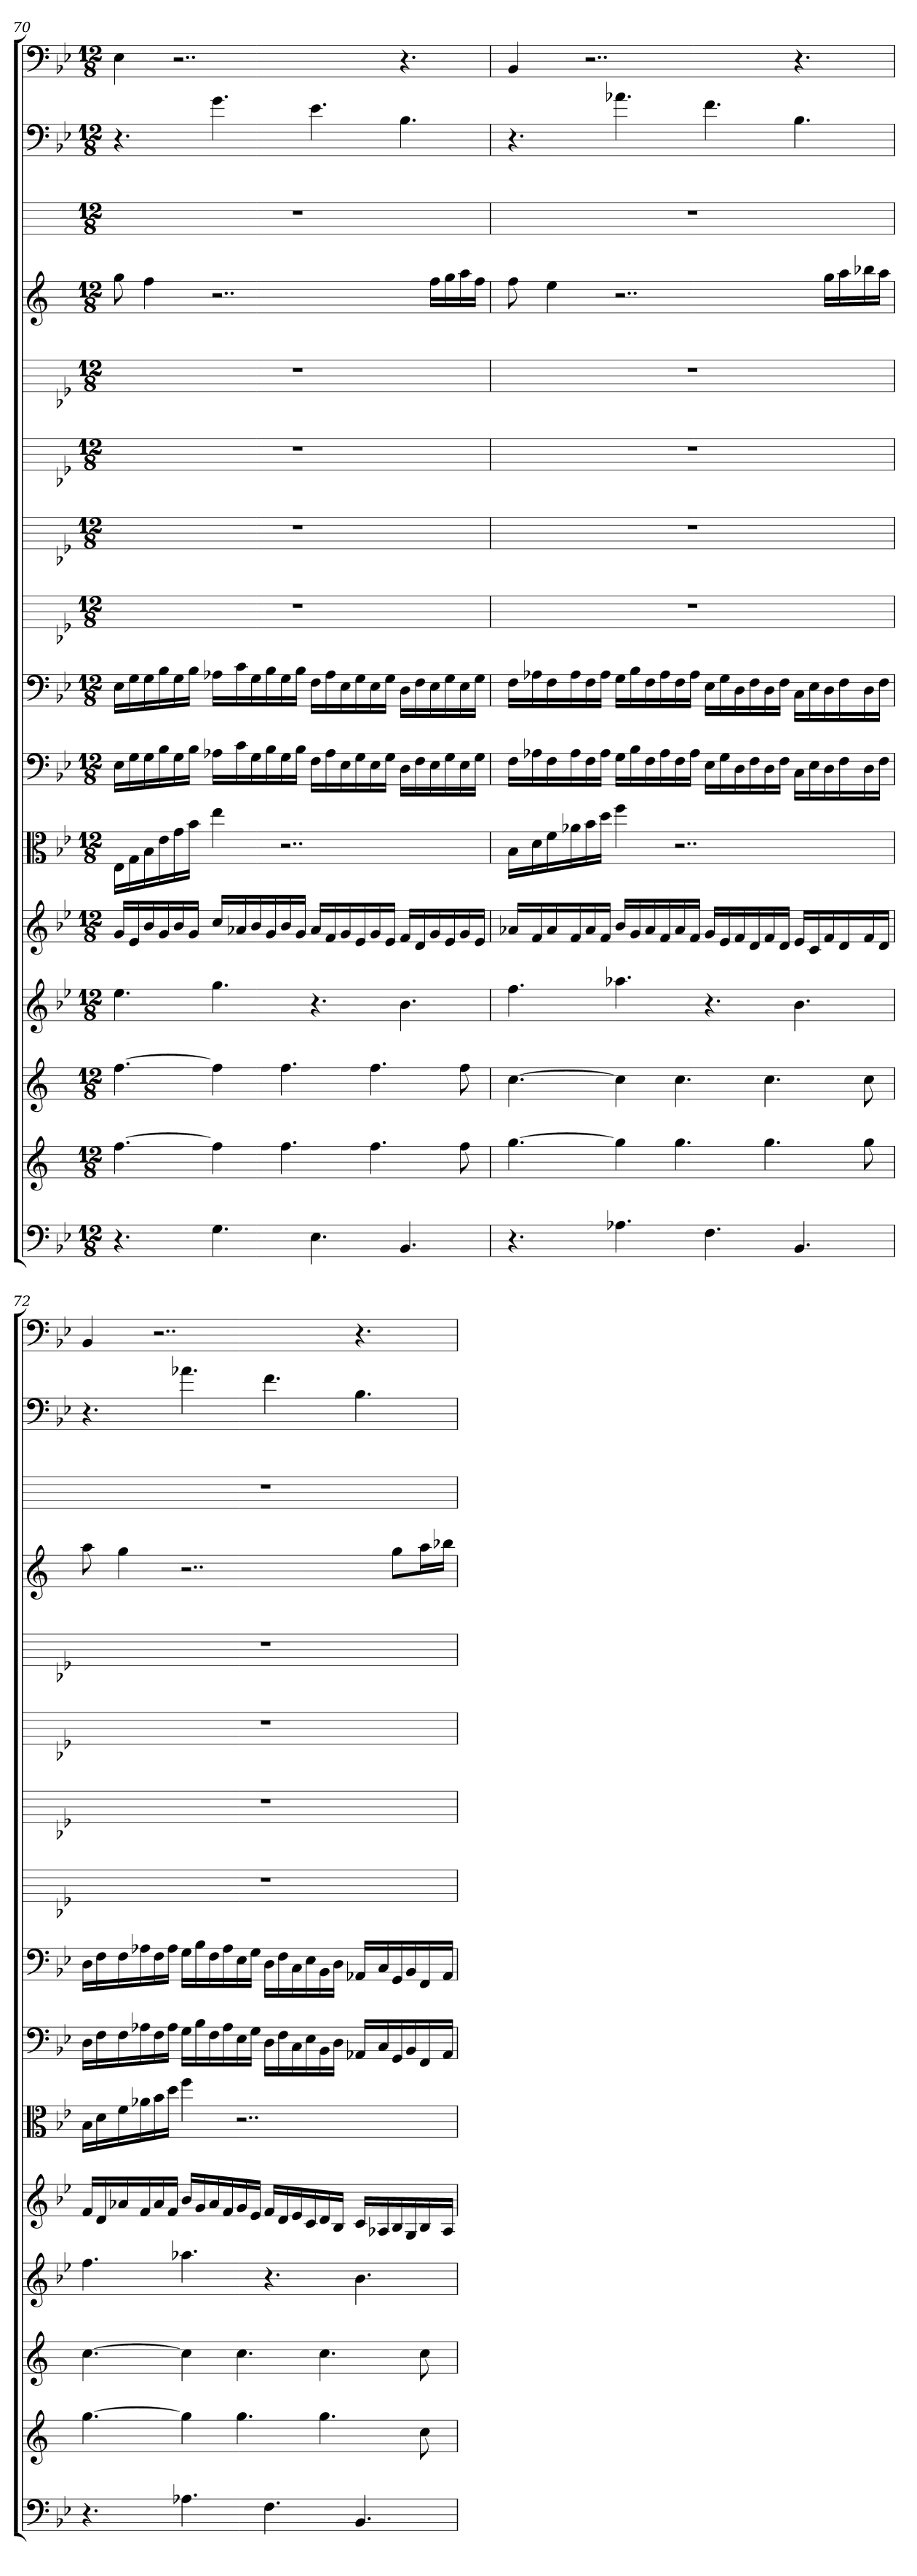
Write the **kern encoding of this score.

**kern	**kern	**kern	**kern	**kern	**kern	**kern	**kern	**kern	**kern	**kern	**kern	**kern	**kern	**kern	**kern
*part16	*part15	*part14	*part13	*part12	*part11	*part10	*part9	*part8	*part7	*part6	*part5	*part4	*part3	*part2	*part1
*staff16	*staff15	*staff14	*staff13	*staff12	*staff11	*staff10	*staff9	*staff8	*staff7	*staff6	*staff5	*staff4	*staff3	*staff2	*staff1
*clefF4	*	*	*	*	*clefC3	*clefF4	*clefF4	*	*	*	*	*	*	*clefF4	*clefF4
*k[b-e-]	*k[]	*k[]	*k[b-e-]	*k[b-e-]	*k[b-e-]	*k[b-e-]	*k[b-e-]	*k[b-e-]	*k[b-e-]	*k[b-e-]	*k[b-e-]	*k[]	*k[]	*k[b-e-]	*k[b-e-]
*B-:	*	*	*B-:	*B-:	*B-:	*B-:	*B-:	*B-:	*B-:	*B-:	*B-:	*	*	*B-:	*B-:
*M12/8	*M12/8	*M12/8	*M12/8	*M12/8	*M12/8	*M12/8	*M12/8	*M12/8	*M12/8	*M12/8	*M12/8	*M12/8	*M12/8	*M12/8	*M12/8
=70	=70	=70	=70	=70	=70	=70	=70	=70	=70	=70	=70	=70	=70	=70	=70
4.r	[4.ff	[4.ff	4.ee-	16gLL	16E-\LL	16E-\LL	16E-\LL	1.r	1.r	1.r	1.r	8gg	1.r	4.r	4E-
.	.	.	.	16e-	16G\	16G\	16G\	.	.	.	.	.	.	.	.
.	.	.	.	16b-	16B-\	16G\	16G\	.	.	.	.	4ff	.	.	.
.	.	.	.	16g	16e-\	16B-\	16B-\	.	.	.	.	.	.	.	.
.	.	.	.	16b-	16g\	16G\	16G\	.	.	.	.	.	.	.	2..r
.	.	.	.	16gJJ	16b-\JJ	16B-\JJ	16B-\JJ	.	.	.	.	.	.	.	.
4.G	4ff]	4ff]	4.gg	16ccLL	4ee-	16A-X\LL	16A-X\LL	.	.	.	.	2..r	.	4.g	.
.	.	.	.	16a-X	.	16c\	16c\	.	.	.	.	.	.	.	.
.	.	.	.	16b-	.	16G\	16G\	.	.	.	.	.	.	.	.
.	.	.	.	16g	.	16B-\	16B-\	.	.	.	.	.	.	.	.
.	4.ff	4.ff	.	16b-	2..r	16G\	16G\	.	.	.	.	.	.	.	.
.	.	.	.	16gJJ	.	16B-\JJ	16B-\JJ	.	.	.	.	.	.	.	.
4.E-	.	.	4.r	16a-LL	.	16F\LL	16F\LL	.	.	.	.	.	.	4.e-	.
.	.	.	.	16f	.	16A-\	16A-\	.	.	.	.	.	.	.	.
.	.	.	.	16g	.	16E-\	16E-\	.	.	.	.	.	.	.	.
.	.	.	.	16e-	.	16G\	16G\	.	.	.	.	.	.	.	.
.	4.ff	4.ff	.	16g	.	16E-\	16E-\	.	.	.	.	.	.	.	.
.	.	.	.	16e-JJ	.	16G\JJ	16G\JJ	.	.	.	.	.	.	.	.
4.BB-	.	.	4.b-	16fLL	.	16D\LL	16D\LL	.	.	.	.	.	.	4.B-	4.r
.	.	.	.	16d	.	16F\	16F\	.	.	.	.	.	.	.	.
.	.	.	.	16g	.	16E-\	16E-\	.	.	.	.	16ffLL	.	.	.
.	.	.	.	16e-	.	16G\	16G\	.	.	.	.	16gg	.	.	.
.	8ff	8ff	.	16g	.	16E-\	16E-\	.	.	.	.	16aa	.	.	.
.	.	.	.	16e-JJ	.	16G\JJ	16G\JJ	.	.	.	.	16ffJJ	.	.	.
=71	=71	=71	=71	=71	=71	=71	=71	=71	=71	=71	=71	=71	=71	=71	=71
4.r	[4.gg	[4.cc	4.ff	16a-XLL	16B-\LL	16F\LL	16F\LL	1.r	1.r	1.r	1.r	8ff	1.r	4.r	4BB-
.	.	.	.	16f	16d\	16A-X\	16A-X\	.	.	.	.	.	.	.	.
.	.	.	.	16a-	16f\	16F\	16F\	.	.	.	.	4ee	.	.	.
.	.	.	.	16f	16a-X\	16A-\	16A-\	.	.	.	.	.	.	.	.
.	.	.	.	16a-	16b-\	16F\	16F\	.	.	.	.	.	.	.	2..r
.	.	.	.	16fJJ	16dd\JJ	16A-\JJ	16A-\JJ	.	.	.	.	.	.	.	.
4.A-X	4gg]	4cc]	4.aa-X	16b-LL	4ff	16G\LL	16G\LL	.	.	.	.	2..r	.	4.a-X	.
.	.	.	.	16g	.	16B-\	16B-\	.	.	.	.	.	.	.	.
.	.	.	.	16a-	.	16F\	16F\	.	.	.	.	.	.	.	.
.	.	.	.	16f	.	16A-\	16A-\	.	.	.	.	.	.	.	.
.	4.gg	4.cc	.	16a-	2..r	16F\	16F\	.	.	.	.	.	.	.	.
.	.	.	.	16fJJ	.	16A-\JJ	16A-\JJ	.	.	.	.	.	.	.	.
4.F	.	.	4.r	16gLL	.	16E-\LL	16E-\LL	.	.	.	.	.	.	4.f	.
.	.	.	.	16e-	.	16G\	16G\	.	.	.	.	.	.	.	.
.	.	.	.	16f	.	16D\	16D\	.	.	.	.	.	.	.	.
.	.	.	.	16d	.	16F\	16F\	.	.	.	.	.	.	.	.
.	4.gg	4.cc	.	16f	.	16D\	16D\	.	.	.	.	.	.	.	.
.	.	.	.	16dJJ	.	16F\JJ	16F\JJ	.	.	.	.	.	.	.	.
4.BB-	.	.	4.b-	16e-LL	.	16C\LL	16C\LL	.	.	.	.	.	.	4.B-	4.r
.	.	.	.	16c	.	16E-\	16E-\	.	.	.	.	.	.	.	.
.	.	.	.	16f	.	16D\	16D\	.	.	.	.	16ggLL	.	.	.
.	.	.	.	16d	.	16F\	16F\	.	.	.	.	16aa	.	.	.
.	8gg	8cc	.	16f	.	16D\	16D\	.	.	.	.	16bb-X	.	.	.
.	.	.	.	16dJJ	.	16F\JJ	16F\JJ	.	.	.	.	16aaJJ	.	.	.
=72	=72	=72	=72	=72	=72	=72	=72	=72	=72	=72	=72	=72	=72	=72	=72
4.r	[4.gg	[4.cc	4.ff	16fLL	16B-\LL	16D\LL	16D\LL	1.r	1.r	1.r	1.r	8aa	1.r	4.r	4BB-
.	.	.	.	16d	16d\	16F\	16F\	.	.	.	.	.	.	.	.
.	.	.	.	16a-X	16f\	16F\	16F\	.	.	.	.	4gg	.	.	.
.	.	.	.	16f	16a-X\	16A-X\	16A-X\	.	.	.	.	.	.	.	.
.	.	.	.	16a-	16b-\	16F\	16F\	.	.	.	.	.	.	.	2..r
.	.	.	.	16fJJ	16dd\JJ	16A-\JJ	16A-\JJ	.	.	.	.	.	.	.	.
4.A-X	4gg]	4cc]	4.aa-X	16b-LL	4ff	16G\LL	16G\LL	.	.	.	.	2..r	.	4.a-X	.
.	.	.	.	16g	.	16B-\	16B-\	.	.	.	.	.	.	.	.
.	.	.	.	16a-	.	16F\	16F\	.	.	.	.	.	.	.	.
.	.	.	.	16f	.	16A-\	16A-\	.	.	.	.	.	.	.	.
.	4.gg	4.cc	.	16g	2..r	16E-\	16E-\	.	.	.	.	.	.	.	.
.	.	.	.	16e-JJ	.	16G\JJ	16G\JJ	.	.	.	.	.	.	.	.
4.F	.	.	4.r	16fLL	.	16D\LL	16D\LL	.	.	.	.	.	.	4.f	.
.	.	.	.	16d	.	16F\	16F\	.	.	.	.	.	.	.	.
.	.	.	.	16e-	.	16C\	16C\	.	.	.	.	.	.	.	.
.	.	.	.	16c	.	16E-\	16E-\	.	.	.	.	.	.	.	.
.	4.gg	4.cc	.	16d	.	16BB-\	16BB-\	.	.	.	.	.	.	.	.
.	.	.	.	16B-JJ	.	16D\JJ	16D\JJ	.	.	.	.	.	.	.	.
4.BB-	.	.	4.b-	16cLL	.	16AA-X/LL	16AA-X/LL	.	.	.	.	.	.	4.B-	4.r
.	.	.	.	16A-X	.	16C/	16C/	.	.	.	.	.	.	.	.
.	.	.	.	16B-	.	16GG/	16GG/	.	.	.	.	8ggL	.	.	.
.	.	.	.	16G	.	16BB-/	16BB-/	.	.	.	.	.	.	.	.
.	8cc	8cc	.	16B-	.	16FF/	16FF/	.	.	.	.	16aaL	.	.	.
.	.	.	.	16A-JJ	.	16AA-/JJ	16AA-/JJ	.	.	.	.	16bb-XJJ	.	.	.
=	=	=	=	=	=	=	=	=	=	=	=	=	=	=	=
*-	*-	*-	*-	*-	*-	*-	*-	*-	*-	*-	*-	*-	*-	*-	*-
